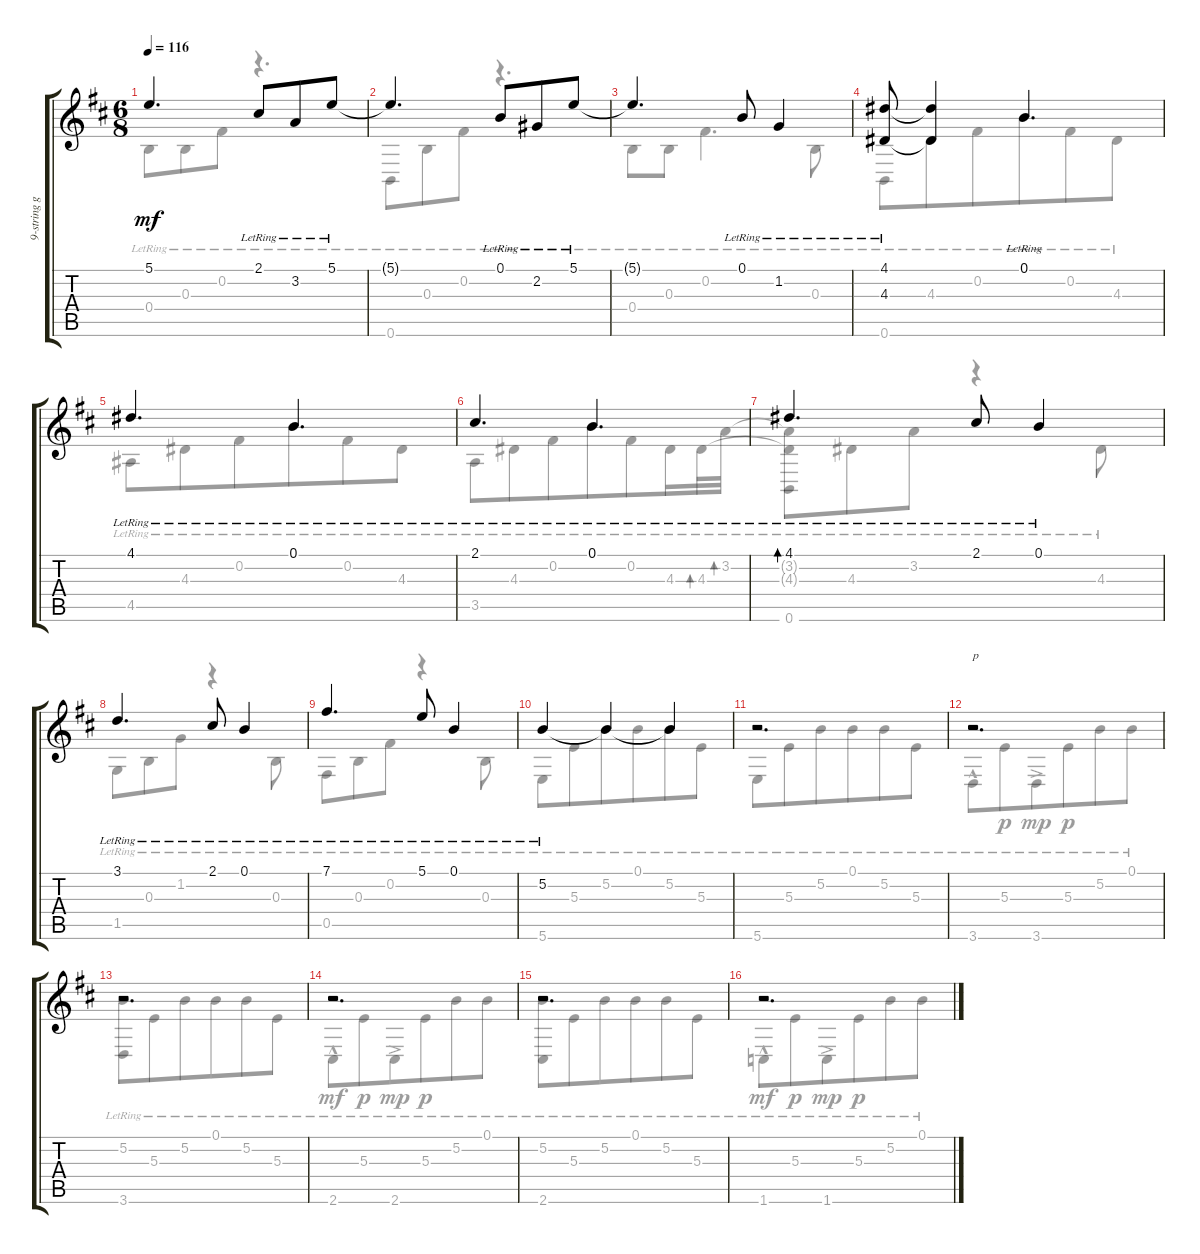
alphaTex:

\track ("9-string guitar" "9-string g") {instrument acousticguitarsteel}
\staff {score tabs}
\tuning (B3 Gb3 B2 B2 Gb2 B1) {hide}
\voice
\ts (6 8)
\tempo 116
\clef g2
\ks d
5.1{t}.4{d dy mf} 2.1{lr}.8 3.2{lr}.8 5.1{lr}.8 |
5.1{t}.4{d} 0.1{lr}.8 2.2{lr}.8 5.1{lr}.8 |
5.1{t}.4{d} 0.1{lr}.8 1.2{lr}.4 |
(4.1{lr} 4.3{lr}).8 (4.1{t} 4.3{t}).4 0.1{lr}.4{d} |
4.1{lr}.4{d} 0.1{lr}.4{d} |
2.1{lr}.4{d} 0.1{lr}.4{d} |
4.1{lr}.4{d bd 30} 2.1{lr}.8 0.1{lr}.4 |
3.1{lr}.4{d} 2.1{lr}.8 0.1{lr}.4 |
7.1{lr}.4{d} 5.1{lr}.8 0.1{lr}.4 |
5.2{lr}.4 5.2{t}.4 5.2{t}.4 |
r.2{d} |
r.2{d txt "p"} |
r.2{d} |
r.2{d} |
r.2{d} |
r.2{d}
\voice
\clef g2
\ottava regular
\simile none
\ks d
0.4{lr}.8{dy mf} 0.3{lr}.8 0.2{lr}.8 r.4{d} |
0.6{lr}.8 0.3{lr}.8 0.2{lr}.8 r.4{d} |
0.4{lr}.8 0.3{lr}.8 0.2{lr}.4{d} 0.3{lr}.8 |
0.6{lr}.8 4.3{lr}.8 0.2{lr}.8{beam merge} 0.1{lr}.8 0.2{lr}.8 4.3{lr}.8 |
4.5{lr}.8 4.3{lr}.8 0.2{lr}.8{beam merge} 0.1{lr}.8 0.2{lr}.8 4.3{lr}.8 |
3.5{lr}.8 4.3{lr}.8 0.2{lr}.8{beam merge} 0.1{lr}.8 0.2{lr}.8 4.3{lr}.16 4.3{lr}.32{bd 30} 3.2{lr}.32{bd 30} |
(3.2{t} 4.3{t} 0.6{lr}).8 4.3{lr}.8 3.2{lr}.8 r.4 4.3{lr}.8 |
1.5{lr}.8 0.3{lr}.8 1.2{lr}.8 r.4 0.3{lr}.8 |
0.5{lr}.8 0.3{lr}.8 0.2{lr}.8 r.4 0.3{lr}.8 |
5.6{lr}.8 5.3{lr}.8 5.2{lr}.8{beam merge} 0.1{lr}.8 5.2{lr}.8 5.3{lr}.8 |
5.6{lr}.8 5.3{lr}.8 5.2{lr}.8{beam merge} 0.1{lr}.8 5.2{lr}.8 5.3{lr}.8 |
3.6{hac lr}.8 5.3{lr}.8{dy p} 3.6{ac lr}.8{dy mp beam merge} 5.3{lr}.8{dy p} 5.2{lr}.8 0.1{lr}.8 |
(5.2{lr} 3.6{lr}).8 5.3{lr}.8 5.2{lr}.8{beam merge} 0.1{lr}.8 5.2{lr}.8 5.3{lr}.8 |
2.6{hac lr}.8{dy mf} 5.3{lr}.8{dy p} 2.6{ac lr}.8{dy mp beam merge} 5.3{lr}.8{dy p} 5.2{lr}.8 0.1{lr}.8 |
(5.2{lr} 2.6{lr}).8 5.3{lr}.8 5.2{lr}.8{beam merge} 0.1{lr}.8 5.2{lr}.8 5.3{lr}.8 |
1.6{hac lr}.8{dy mf} 5.3{lr}.8{dy p} 1.6{ac lr}.8{dy mp beam merge} 5.3{lr}.8{dy p} 5.2{lr}.8 0.1{lr}.8
